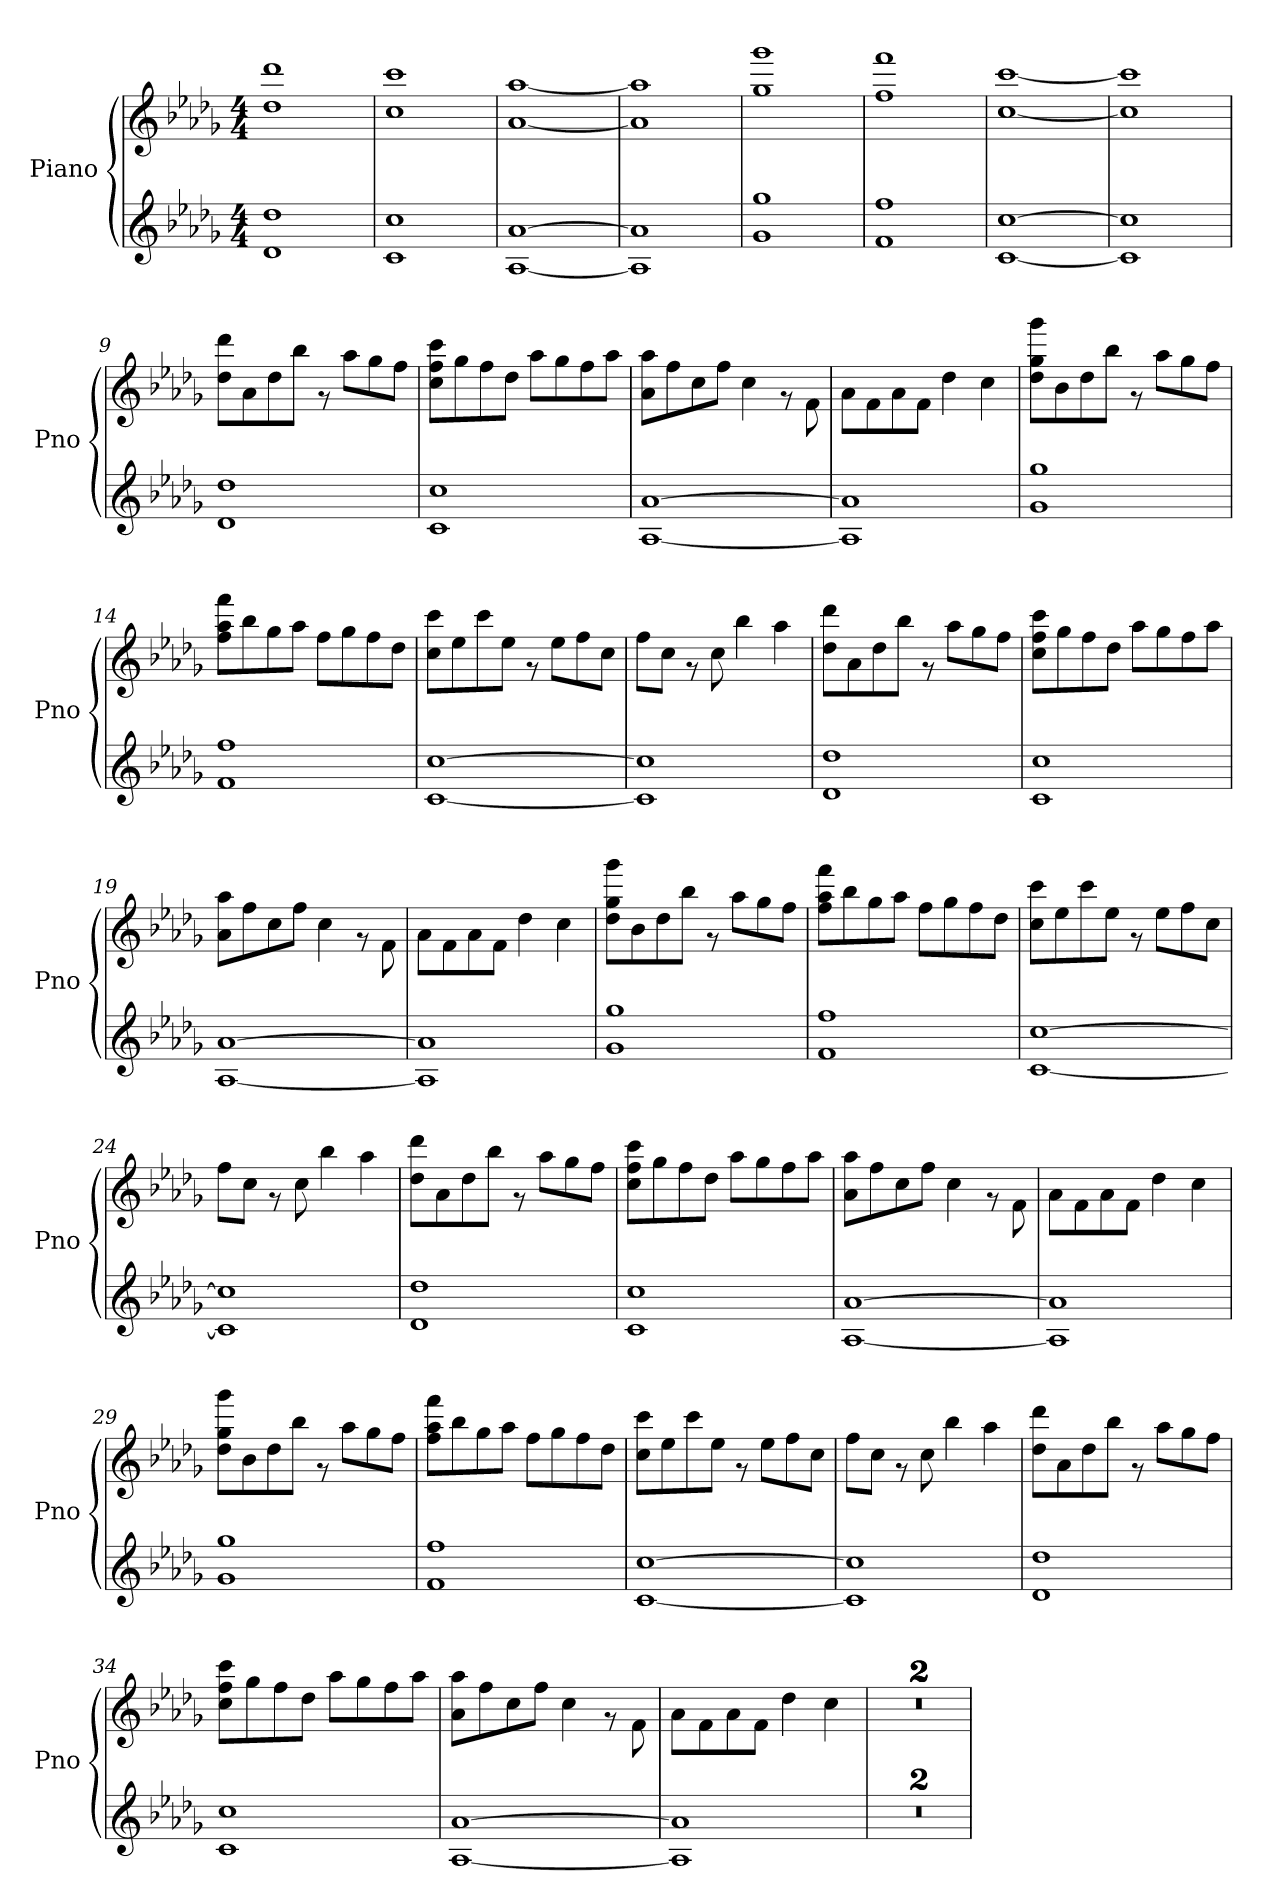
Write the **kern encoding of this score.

**kern	**kern
*part1	*part1
*staff2	*staff1
*I"Piano	*
*I'Pno	*
*clefG2	*clefG2
*k[b-e-a-d-g-]	*k[b-e-a-d-g-]
*D-:	*D-:
*M4/4	*M4/4
*MM120	*MM120
=1	=1
*	*^
1d- 1dd-	1ryy	1dd- 1ddd-
=2	=2	=2
1c 1cc	1ryy	1cc 1ccc
=3	=3	=3
[1A- [1a-	1ryy	[1a- [1aa-
=4	=4	=4
1A-] 1a-]	1ryy	1a-] 1aa-]
=5	=5	=5
1g- 1gg-	1ryy	1gg- 1ggg-
=6	=6	=6
1f 1ff	1ryy	1ff 1fff
=7	=7	=7
[1c [1cc	1ryy	[1cc [1ccc
=8	=8	=8
1c] 1cc]	1ryy	1cc] 1ccc]
=9	=9	=9
1d- 1dd-	1ryy	8dd-\ 8ddd-\L
.	.	8a-\
.	.	8dd-\
.	.	8bb-\J
.	.	8r
.	.	8aa-\L
.	.	8gg-\
.	.	8ff\J
=10	=10	=10
1c 1cc	1ryy	8cc\ 8ff\ 8ccc\L
.	.	8gg-\
.	.	8ff\
.	.	8dd-\J
.	.	8aa-\L
.	.	8gg-\
.	.	8ff\
.	.	8aa-\J
!!LO:LB:g=z	!!
=11	=11	=11
[1A- [1a-	1ryy	8a-\ 8aa-\L
.	.	8ff\
.	.	8cc\
.	.	8ff\J
.	.	4cc\
.	.	8r
.	.	8f\
=12	=12	=12
1A-] 1a-]	1ryy	8a-\L
.	.	8f\
.	.	8a-\
.	.	8f\J
.	.	4dd-\
.	.	4cc\
=13	=13	=13
1g- 1gg-	1ryy	8dd-\ 8gg-\ 8ggg-\L
.	.	8b-\
.	.	8dd-\
.	.	8bb-\J
.	.	8r
.	.	8aa-\L
.	.	8gg-\
.	.	8ff\J
=14	=14	=14
1f 1ff	1ryy	8ff\ 8aa-\ 8fff\L
.	.	8bb-\
.	.	8gg-\
.	.	8aa-\J
.	.	8ff\L
.	.	8gg-\
.	.	8ff\
.	.	8dd-\J
=15	=15	=15
[1c [1cc	1ryy	8cc\ 8ccc\L
.	.	8ee-\
.	.	8ccc\
.	.	8ee-\J
.	.	8r
.	.	8ee-\L
.	.	8ff\
.	.	8cc\J
!!LO:LB:g=z	!!
=16	=16	=16
1c] 1cc]	1ryy	8ff\L
.	.	8cc\J
.	.	8r
.	.	8cc\
.	.	4bb-\
.	.	4aa-\
=17	=17	=17
1d- 1dd-	1ryy	8dd-\ 8ddd-\L
.	.	8a-\
.	.	8dd-\
.	.	8bb-\J
.	.	8r
.	.	8aa-\L
.	.	8gg-\
.	.	8ff\J
=18	=18	=18
1c 1cc	1ryy	8cc\ 8ff\ 8ccc\L
.	.	8gg-\
.	.	8ff\
.	.	8dd-\J
.	.	8aa-\L
.	.	8gg-\
.	.	8ff\
.	.	8aa-\J
=19	=19	=19
[1A- [1a-	1ryy	8a-\ 8aa-\L
.	.	8ff\
.	.	8cc\
.	.	8ff\J
.	.	4cc\
.	.	8r
.	.	8f\
=20	=20	=20
1A-] 1a-]	1ryy	8a-\L
.	.	8f\
.	.	8a-\
.	.	8f\J
.	.	4dd-\
.	.	4cc\
!!LO:LB:g=z	!!
=21	=21	=21
1g- 1gg-	1ryy	8dd-\ 8gg-\ 8ggg-\L
.	.	8b-\
.	.	8dd-\
.	.	8bb-\J
.	.	8r
.	.	8aa-\L
.	.	8gg-\
.	.	8ff\J
=22	=22	=22
1f 1ff	1ryy	8ff\ 8aa-\ 8fff\L
.	.	8bb-\
.	.	8gg-\
.	.	8aa-\J
.	.	8ff\L
.	.	8gg-\
.	.	8ff\
.	.	8dd-\J
=23	=23	=23
[1c [1cc	1ryy	8cc\ 8ccc\L
.	.	8ee-\
.	.	8ccc\
.	.	8ee-\J
.	.	8r
.	.	8ee-\L
.	.	8ff\
.	.	8cc\J
=24	=24	=24
1c] 1cc]	1ryy	8ff\L
.	.	8cc\J
.	.	8r
.	.	8cc\
.	.	4bb-\
.	.	4aa-\
=25	=25	=25
1d- 1dd-	1ryy	8dd-\ 8ddd-\L
.	.	8a-\
.	.	8dd-\
.	.	8bb-\J
.	.	8r
.	.	8aa-\L
.	.	8gg-\
.	.	8ff\J
!!LO:LB:g=z	!!
=26	=26	=26
1c 1cc	1ryy	8cc\ 8ff\ 8ccc\L
.	.	8gg-\
.	.	8ff\
.	.	8dd-\J
.	.	8aa-\L
.	.	8gg-\
.	.	8ff\
.	.	8aa-\J
=27	=27	=27
[1A- [1a-	1ryy	8a-\ 8aa-\L
.	.	8ff\
.	.	8cc\
.	.	8ff\J
.	.	4cc\
.	.	8r
.	.	8f\
=28	=28	=28
1A-] 1a-]	1ryy	8a-\L
.	.	8f\
.	.	8a-\
.	.	8f\J
.	.	4dd-\
.	.	4cc\
=29	=29	=29
1g- 1gg-	1ryy	8dd-\ 8gg-\ 8ggg-\L
.	.	8b-\
.	.	8dd-\
.	.	8bb-\J
.	.	8r
.	.	8aa-\L
.	.	8gg-\
.	.	8ff\J
=30	=30	=30
1f 1ff	1ryy	8ff\ 8aa-\ 8fff\L
.	.	8bb-\
.	.	8gg-\
.	.	8aa-\J
.	.	8ff\L
.	.	8gg-\
.	.	8ff\
.	.	8dd-\J
!!LO:PB:g=z	!!
=31	=31	=31
[1c [1cc	1ryy	8cc\ 8ccc\L
.	.	8ee-\
.	.	8ccc\
.	.	8ee-\J
.	.	8r
.	.	8ee-\L
.	.	8ff\
.	.	8cc\J
=32	=32	=32
1c] 1cc]	1ryy	8ff\L
.	.	8cc\J
.	.	8r
.	.	8cc\
.	.	4bb-\
.	.	4aa-\
=33	=33	=33
1d- 1dd-	1ryy	8dd-\ 8ddd-\L
.	.	8a-\
.	.	8dd-\
.	.	8bb-\J
.	.	8r
.	.	8aa-\L
.	.	8gg-\
.	.	8ff\J
=34	=34	=34
1c 1cc	1ryy	8cc\ 8ff\ 8ccc\L
.	.	8gg-\
.	.	8ff\
.	.	8dd-\J
.	.	8aa-\L
.	.	8gg-\
.	.	8ff\
.	.	8aa-\J
=35	=35	=35
[1A- [1a-	1ryy	8a-\ 8aa-\L
.	.	8ff\
.	.	8cc\
.	.	8ff\J
.	.	4cc\
.	.	8r
.	.	8f\
!!LO:LB:g=z	!!
=36	=36	=36
1A-] 1a-]	1ryy	8a-\L
.	.	8f\
.	.	8a-\
.	.	8f\J
.	.	4dd-\
.	.	4cc\
=37	=37	=37
1r	1ryy	1r
=38	=38	=38
1r	1ryy	1r
*	*v	*v
=	=
*-	*-
